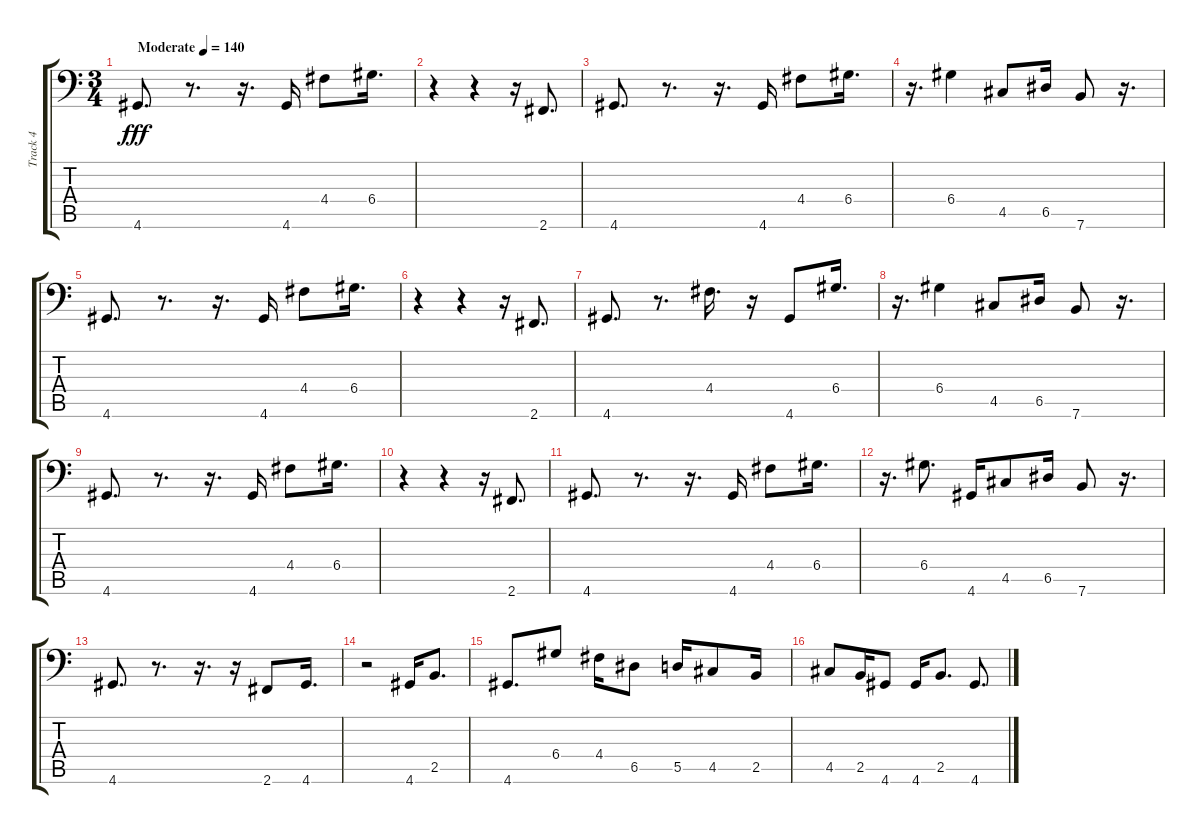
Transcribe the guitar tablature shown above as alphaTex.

\track ("Track 4" "Track 4") {instrument electricbassfinger}
\staff {score tabs}
\tuning (E4 B3 G2 D2 A1 E1) {hide}
\ts (3 4)
\tempo (140 "Moderate")
\clef f4
\ks c
4.6.8{d dy fff instrument electricbassfinger} r.8{d} r.16{d} 4.6.16 4.4.8 6.4.16{d} |
r.4 r.4 r.16 2.6.8{d} |
4.6.8{d} r.8{d} r.16{d} 4.6.16 4.4.8 6.4.16{d} |
r.16{d} 6.4.4 4.5.8 6.5.16 7.6.8 r.16{d} |
4.6.8{d} r.8{d} r.16{d} 4.6.16 4.4.8 6.4.16{d} |
r.4 r.4 r.16 2.6.8{d} |
4.6.8{d} r.8{d} 4.4.16{d} r.16 4.6.8 6.4.16{d} |
r.16{d} 6.4.4 4.5.8 6.5.16 7.6.8 r.16{d} |
4.6.8{d} r.8{d} r.16{d} 4.6.16 4.4.8 6.4.16{d} |
r.4 r.4 r.16 2.6.8{d} |
4.6.8{d} r.8{d} r.16{d} 4.6.16 4.4.8 6.4.16{d} |
r.16{d} 6.4.8{d} 4.6.16 4.5.8 6.5.16 7.6.8 r.16{d} |
4.6.8{d} r.8{d} r.16{d} r.16 2.6.8 4.6.16{d} |
r.2 4.6.16 2.5.8{d} |
4.6.8{d} 6.4.8 4.4.16 6.5.8 5.5.16 4.5.8 2.5.16 |
4.5.8 2.5.16 4.6.8 4.6.16 2.5.8{d} 4.6.8{d}
